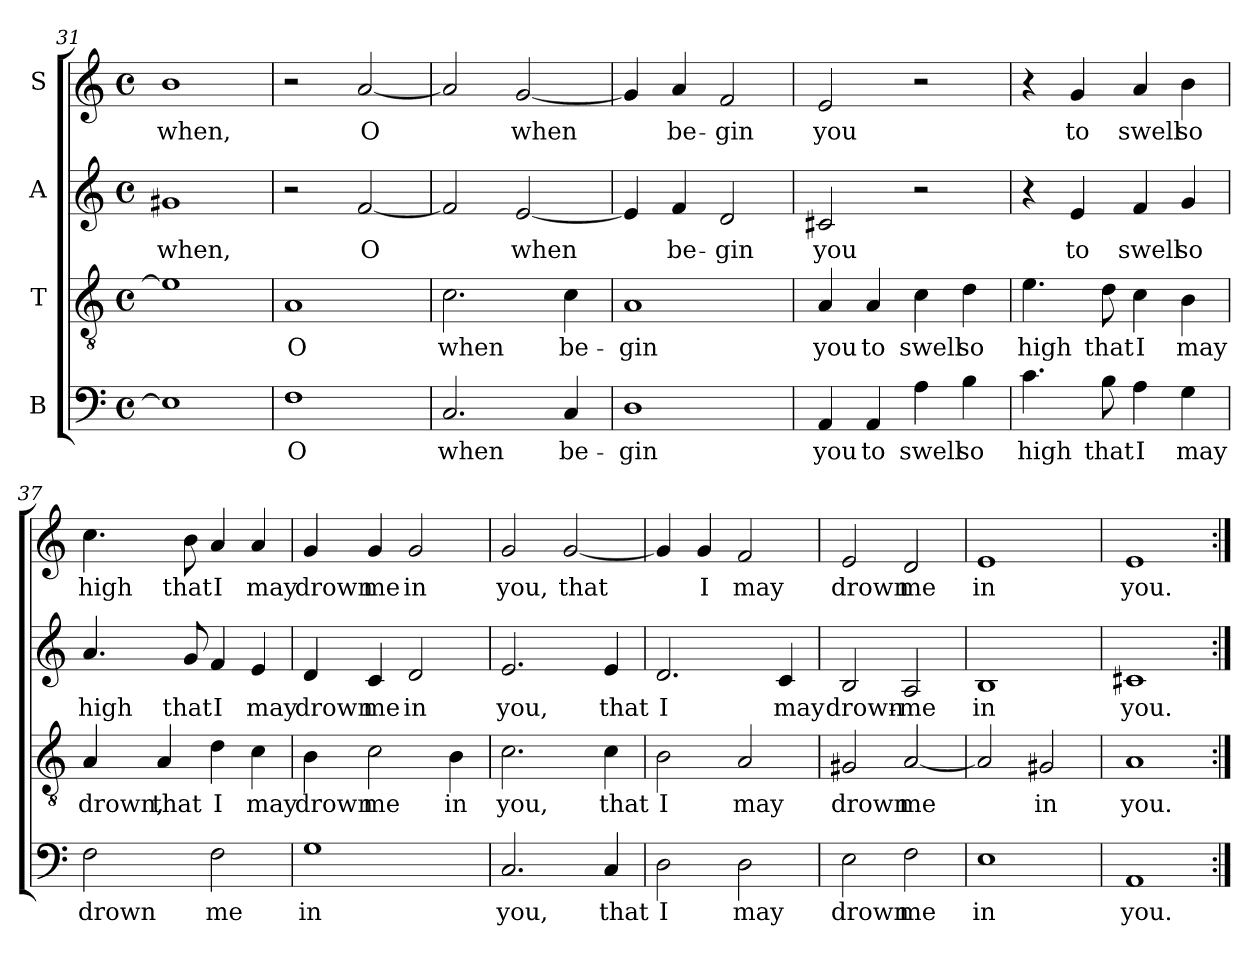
**kern	**text	**kern	**text	**kern	**text	**kern	**text
*part4	*part4	*part3	*part3	*part2	*part2	*part1	*part1
*staff4	*staff4	*staff3	*staff3	*staff2	*staff2	*staff1	*staff1
*I"B	*	*I"T	*	*I"A	*	*I"S	*
*clefF4	*	*clefGv2	*	*clefG2	*	*clefG2	*
*k[]	*	*k[]	*	*k[]	*	*k[]	*
*C:	*	*C:	*	*C:	*	*C:	*
*M4/4	*	*M4/4	*	*M4/4	*	*M4/4	*
*met(c)	*	*met(c)	*	*met(c)	*	*met(c)	*
=31	=31	=31	=31	=31	=31	=31	=31
!	!	!	!	!	!LO:LY:b	!	!LO:LY:b
1E]	.	1e]	.	1g#X	when,	1b	when,
=32	=32	=32	=32	=32	=32	=32	=32
!	!LO:LY:b	!	!LO:LY:b	!	!	!	!
1F	O	1A	O	2r	.	2r	.
!	!	!	!	!	!LO:LY:b	!	!LO:LY:b
.	.	.	.	[<2f/	O	[<2a/	O
=33	=33	=33	=33	=33	=33	=33	=33
!	!LO:LY:b	!	!LO:LY:b	!	!	!	!
2.C/	when	2.c\	when	2f/]	.	2a/]	.
!	!	!	!	!	!LO:LY:b	!	!LO:LY:b
.	.	.	.	[<2e/	when	[<2g/	when
!	!LO:LY:b	!	!LO:LY:b	!	!	!	!
4C/	be-	4c\	be-	.	.	.	.
=34	=34	=34	=34	=34	=34	=34	=34
!	!LO:LY:b	!	!LO:LY:b	!	!	!	!
1D	-gin	1A	-gin	4e/]	.	4g/]	.
!	!	!	!	!	!LO:LY:b	!	!LO:LY:b
.	.	.	.	4f/	be-	4a/	be-
!	!	!	!	!	!LO:LY:b:rj	!	!LO:LY:b:rj
.	.	.	.	2d/	-gin	2f/	-gin
=35	=35	=35	=35	=35	=35	=35	=35
!	!LO:LY:b	!	!LO:LY:b	!	!LO:LY:b	!	!LO:LY:b
4AA/	you	4A/	you	2c#X/	you	2e/	you
!	!LO:LY:b	!	!LO:LY:b	!	!	!	!
4AA/	to	4A/	to	.	.	.	.
!	!LO:LY:b	!	!LO:LY:b	!	!	!	!
4A\	swell	4c\	swell	2r	.	2r	.
!	!LO:LY:b	!	!LO:LY:b	!	!	!	!
4B\	so	4d\	so	.	.	.	.
=36	=36	=36	=36	=36	=36	=36	=36
!	!LO:LY:b	!	!LO:LY:b	!	!	!	!
4.c\	high	4.e\	high	4r	.	4r	.
!	!	!	!	!	!LO:LY:b	!	!LO:LY:b
.	.	.	.	4e/	to	4g/	to
!	!LO:LY:b	!	!LO:LY:b	!	!	!	!
8B\	that	8d\	that	.	.	.	.
!	!LO:LY:b	!	!LO:LY:b	!	!LO:LY:b	!	!LO:LY:b
4A\	I	4c\	I	4f/	swell	4a/	swell
!	!LO:LY:b	!	!LO:LY:b	!	!LO:LY:b	!	!LO:LY:b
4G\	may	4B\	may	4g/	so	4b\	so
!!LO:LB:g=z
=37	=37	=37	=37	=37	=37	=37	=37
!	!LO:LY:b	!	!LO:LY:b	!	!LO:LY:b	!	!LO:LY:b
2F\	drown	4A/	drown,	4.a/	high	4.cc\	high
!	!	!	!LO:LY:b	!	!	!	!
.	.	4A/	that	.	.	.	.
!	!	!	!	!	!LO:LY:b	!	!LO:LY:b
.	.	.	.	8g/	that	8b\	that
!	!LO:LY:b	!	!LO:LY:b	!	!LO:LY:b	!	!LO:LY:b
2F\	me	4d\	I	4f/	I	4a/	I
!	!	!	!LO:LY:b	!	!LO:LY:b	!	!LO:LY:b
.	.	4c\	may	4e/	may	4a/	may
=38	=38	=38	=38	=38	=38	=38	=38
!	!LO:LY:b	!	!LO:LY:b	!	!LO:LY:b	!	!LO:LY:b
1G	in	4B\	drown	4d/	drown	4g/	drown
!	!	!	!LO:LY:b	!	!LO:LY:b	!	!LO:LY:b
.	.	2c\	me	4c/	me	4g/	me
!	!	!	!	!	!LO:LY:b	!	!LO:LY:b
.	.	.	.	2d/	in	2g/	in
!	!	!	!LO:LY:b	!	!	!	!
.	.	4B\	in	.	.	.	.
=39	=39	=39	=39	=39	=39	=39	=39
!	!LO:LY:b	!	!LO:LY:b	!	!LO:LY:b	!	!LO:LY:b
2.C/	you,	2.c\	you,	2.e/	you,	2g/	you,
!	!	!	!	!	!	!	!LO:LY:b
.	.	.	.	.	.	[<2g/	that
!	!LO:LY:b	!	!LO:LY:b	!	!LO:LY:b	!	!
4C/	that	4c\	that	4e/	that	.	.
=40	=40	=40	=40	=40	=40	=40	=40
!	!LO:LY:b	!	!LO:LY:b	!	!LO:LY:b	!	!
2D\	I	2B\	I	2.d/	I	4g/]	.
!	!	!	!	!	!	!	!LO:LY:b
.	.	.	.	.	.	4g/	I
!	!LO:LY:b	!	!LO:LY:b	!	!	!	!LO:LY:b
2D\	may	2A/	may	.	.	2f/	may
!	!	!	!	!	!LO:LY:b	!	!
.	.	.	.	4c/	may	.	.
=41	=41	=41	=41	=41	=41	=41	=41
!	!LO:LY:b	!	!LO:LY:b	!	!LO:LY:b	!	!LO:LY:b
2E\	drown	2G#X/	drown	2B/	drown-	2e/	drown
!	!LO:LY:b	!	!LO:LY:b	!	!LO:LY:b	!	!LO:LY:b
2F\	me	[<2A/	me	2A/	-me	2d/	me
=42	=42	=42	=42	=42	=42	=42	=42
!	!LO:LY:b	!	!	!	!LO:LY:b	!	!LO:LY:b
1E	in	2A/]	.	1B	in	1e	in
!	!	!	!LO:LY:b	!	!	!	!
.	.	2G#X/	in	.	.	.	.
=43	=43	=43	=43	=43	=43	=43	=43
!	!LO:LY:b	!	!LO:LY:b	!	!LO:LY:b	!	!LO:LY:b
1AA	you.	1A	you.	1c#X	you.	1e	you.
=:|!	=:|!	=:|!	=:|!	=:|!	=:|!	=:|!	=:|!
*-	*-	*-	*-	*-	*-	*-	*-
